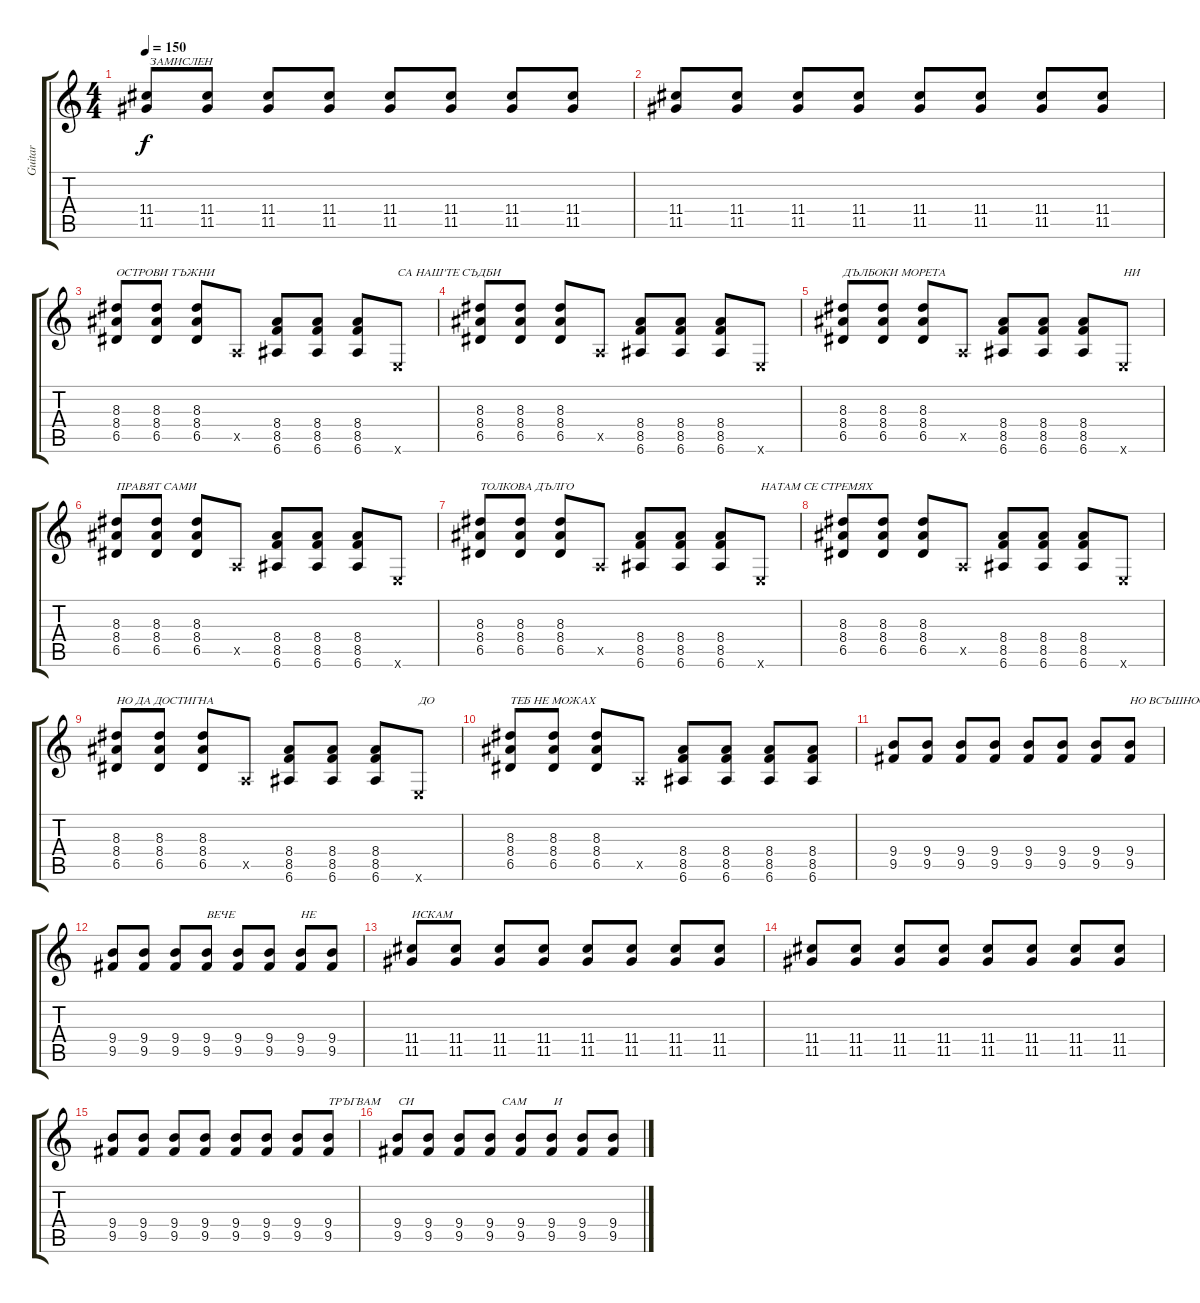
\track ("Guitar" "Guitar") {instrument acousticguitarnylon}
\staff {score tabs}
\tuning (E4 B3 G3 D3 A2 E2) {hide}
\ts (4 4)
\tempo 150
\clef g2
\ks c
(11.4 11.5).8{txt " ЗАМИСЛЕН" dy f} (11.4 11.5).8 (11.4 11.5).8 (11.4 11.5).8 (11.4 11.5).8 (11.4 11.5).8 (11.4 11.5).8 (11.4 11.5).8 |
(11.4 11.5).8 (11.4 11.5).8 (11.4 11.5).8 (11.4 11.5).8 (11.4 11.5).8 (11.4 11.5).8 (11.4 11.5).8 (11.4 11.5).8 |
(8.3 8.4 6.5).8{txt "ОСТРОВИ ТЪЖНИ"} (8.3 8.4 6.5).8 (8.3 8.4 6.5).8 0.5{x}.8 (8.4 8.5 6.6).8 (8.4 8.5 6.6).8 (8.4 8.5 6.6).8 0.6{x}.8{txt "СА НАШ'ТЕ СЪДБИ"} |
(8.3 8.4 6.5).8 (8.3 8.4 6.5).8 (8.3 8.4 6.5).8 0.5{x}.8 (8.4 8.5 6.6).8 (8.4 8.5 6.6).8 (8.4 8.5 6.6).8 0.6{x}.8 |
(8.3 8.4 6.5).8{txt "ДЪЛБОКИ МОРЕТА"} (8.3 8.4 6.5).8 (8.3 8.4 6.5).8 0.5{x}.8 (8.4 8.5 6.6).8 (8.4 8.5 6.6).8 (8.4 8.5 6.6).8 0.6{x}.8{txt "НИ "} |
(8.3 8.4 6.5).8{txt "ПРАВЯТ САМИ"} (8.3 8.4 6.5).8 (8.3 8.4 6.5).8 0.5{x}.8 (8.4 8.5 6.6).8 (8.4 8.5 6.6).8 (8.4 8.5 6.6).8 0.6{x}.8 |
(8.3 8.4 6.5).8{txt "ТОЛКОВА ДЪЛГО"} (8.3 8.4 6.5).8 (8.3 8.4 6.5).8 0.5{x}.8 (8.4 8.5 6.6).8 (8.4 8.5 6.6).8 (8.4 8.5 6.6).8 0.6{x}.8{txt "НАТАМ СЕ СТРЕМЯХ"} |
(8.3 8.4 6.5).8 (8.3 8.4 6.5).8 (8.3 8.4 6.5).8 0.5{x}.8 (8.4 8.5 6.6).8 (8.4 8.5 6.6).8 (8.4 8.5 6.6).8 0.6{x}.8 |
(8.3 8.4 6.5).8{txt "НО ДА ДОСТИГНА"} (8.3 8.4 6.5).8 (8.3 8.4 6.5).8 0.5{x}.8 (8.4 8.5 6.6).8 (8.4 8.5 6.6).8 (8.4 8.5 6.6).8 0.6{x}.8{txt "ДО"} |
(8.3 8.4 6.5).8{txt "ТЕБ НЕ МОЖАХ"} (8.3 8.4 6.5).8 (8.3 8.4 6.5).8 0.5{x}.8 (8.4 8.5 6.6).8 (8.4 8.5 6.6).8 (8.4 8.5 6.6).8 (8.4 8.5 6.6).8 |
(9.4 9.5).8 (9.4 9.5).8 (9.4 9.5).8 (9.4 9.5).8 (9.4 9.5).8 (9.4 9.5).8 (9.4 9.5).8 (9.4 9.5).8{txt "НО ВСЪШНОСТ"} |
(9.4 9.5).8 (9.4 9.5).8 (9.4 9.5).8 (9.4 9.5).8{txt "ВЕЧЕ "} (9.4 9.5).8 (9.4 9.5).8 (9.4 9.5).8{txt "НЕ"} (9.4 9.5).8 |
(11.4 11.5).8{txt "ИСКАМ"} (11.4 11.5).8 (11.4 11.5).8 (11.4 11.5).8 (11.4 11.5).8 (11.4 11.5).8 (11.4 11.5).8 (11.4 11.5).8 |
(11.4 11.5).8 (11.4 11.5).8 (11.4 11.5).8 (11.4 11.5).8 (11.4 11.5).8 (11.4 11.5).8 (11.4 11.5).8 (11.4 11.5).8 |
(9.4 9.5).8 (9.4 9.5).8 (9.4 9.5).8 (9.4 9.5).8 (9.4 9.5).8 (9.4 9.5).8 (9.4 9.5).8 (9.4 9.5).8{txt "ТРЪГВАМ      СИ"} |
(9.4 9.5).8 (9.4 9.5).8 (9.4 9.5).8 (9.4 9.5).8{txt "    САМ         И"} (9.4 9.5).8 (9.4 9.5).8 (9.4 9.5).8 (9.4 9.5).8
